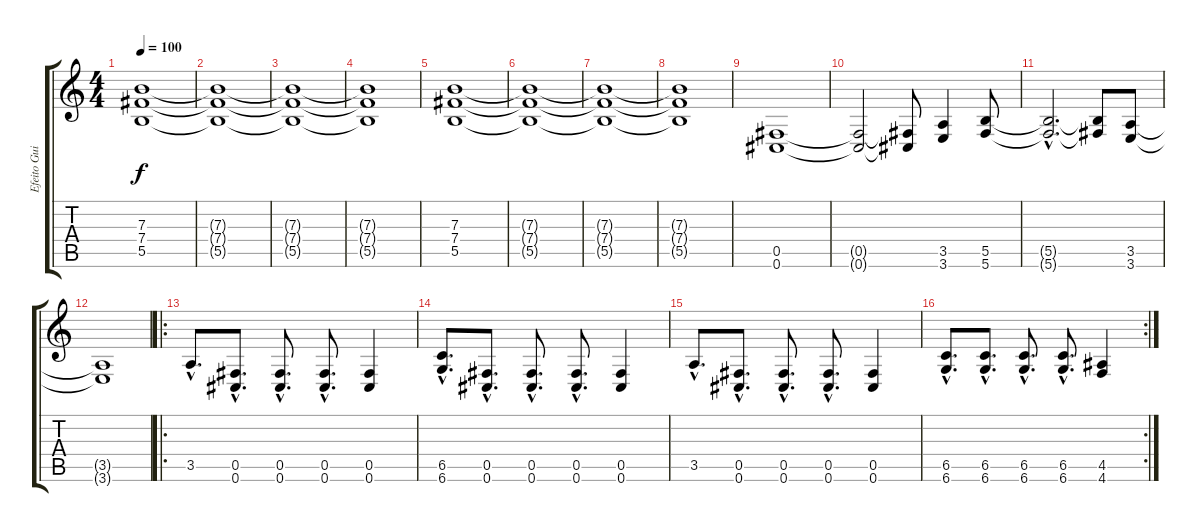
\track ("Efeito Guitarra" "Efeito Gui") {instrument overdrivenguitar}
\staff {score tabs}
\tuning (Db4 Ab3 E3 B2 Gb2 Db2) {hide}
\ts (4 4)
\tempo 100
\clef g2
\ks c
(7.3 7.4 5.5).1{dy f volume 7 balance 16 instrument distortionguitar} |
(7.3{t} 7.4{t} 5.5{t}).1 |
(7.3{t} 7.4{t} 5.5{t}).1 |
(7.3{t} 7.4{t} 5.5{t}).1 |
(7.3 7.4 5.5).1{volume 7 balance 16 instrument distortionguitar} |
(7.3{t} 7.4{t} 5.5{t}).1 |
(7.3{t} 7.4{t} 5.5{t}).1 |
(7.3{t} 7.4{t} 5.5{t}).1 |
(0.5 0.6).1{volume 6 balance 8 instrument overdrivenguitar} |
(0.5{t} 0.6{t}).2 (0.5{t} 0.6{t}).8 (3.5 3.6).4 (5.5 5.6).8 |
(5.5{hac t} 5.6{hac t}).2{d} (5.5{t} 5.6{t}).8 (3.5 3.6).8 |
(3.5{t} 3.6{t}).1 |
\ro
3.5{hac}.8{d} (0.5{hac} 0.6{hac}).8{d} (0.5{hac} 0.6{hac}).8{d} (0.5{hac} 0.6{hac}).8{d} (0.5 0.6).4 |
(6.5{hac} 6.6{hac}).8{d} (0.5{hac} 0.6{hac}).8{d} (0.5{hac} 0.6{hac}).8{d} (0.5{hac} 0.6{hac}).8{d} (0.5 0.6).4 |
3.5{hac}.8{d} (0.5{hac} 0.6{hac}).8{d} (0.5{hac} 0.6{hac}).8{d} (0.5{hac} 0.6{hac}).8{d} (0.5 0.6).4 |
\rc 2
(6.5{hac} 6.6{hac}).8{d} (6.5{hac} 6.6{hac}).8{d} (6.5{hac} 6.6{hac}).8{d} (6.5{hac} 6.6{hac}).8{d} (4.5 4.6).4
